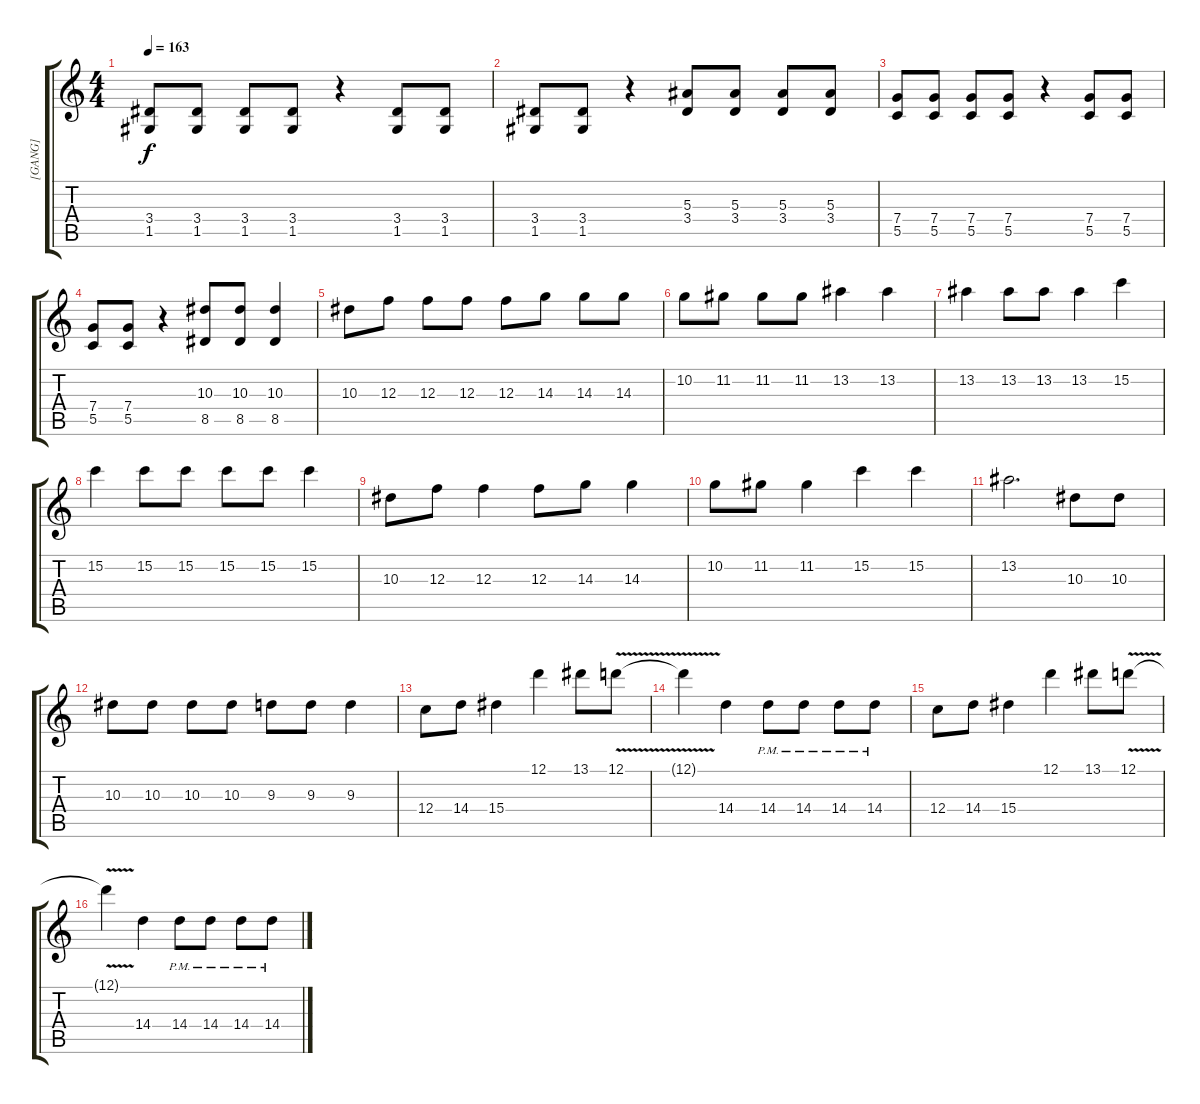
\track ("[GANG]" "[GANG]") {instrument distortionguitar}
\staff {score tabs}
\tuning (D4 A3 F3 C3 G2 C2) {hide}
\ts (4 4)
\tempo 163
\clef g2
\ks c
(3.4 1.5).8{dy f} (3.4 1.5).8 (3.4 1.5).8 (3.4 1.5).8 r.4 (3.4 1.5).8 (3.4 1.5).8 |
(3.4 1.5).8 (3.4 1.5).8 r.4 (5.3 3.4).8 (5.3 3.4).8 (5.3 3.4).8 (5.3 3.4).8 |
(7.4 5.5).8 (7.4 5.5).8 (7.4 5.5).8 (7.4 5.5).8 r.4 (7.4 5.5).8 (7.4 5.5).8 |
(7.4 5.5).8 (7.4 5.5).8 r.4 (10.3 8.5).8 (10.3 8.5).8 (10.3 8.5).4 |
10.3.8 12.3.8 12.3.8 12.3.8 12.3.8 14.3.8 14.3.8 14.3.8 |
10.2.8 11.2.8 11.2.8 11.2.8 13.2.4 13.2.4 |
13.2.4 13.2.8 13.2.8 13.2.4 15.2.4 |
15.2.4 15.2.8 15.2.8 15.2.8 15.2.8 15.2.4 |
10.3.8 12.3.8 12.3.4 12.3.8 14.3.8 14.3.4 |
10.2.8 11.2.8 11.2.4 15.2.4 15.2.4 |
13.2.2{d} 10.3.8 10.3.8 |
10.3.8 10.3.8 10.3.8 10.3.8 9.3.8 9.3.8 9.3.4 |
12.4.8 14.4.8 15.4.4 12.1.4 13.1.8 12.1{v}.8 |
12.1{t}.4 14.4.4 14.4{pm}.8 14.4{pm}.8 14.4{pm}.8 14.4{pm}.8 |
12.4.8 14.4.8 15.4.4 12.1.4 13.1.8 12.1{v}.8 |
12.1{t}.4 14.4.4 14.4{pm}.8 14.4{pm}.8 14.4{pm}.8 14.4{pm}.8
